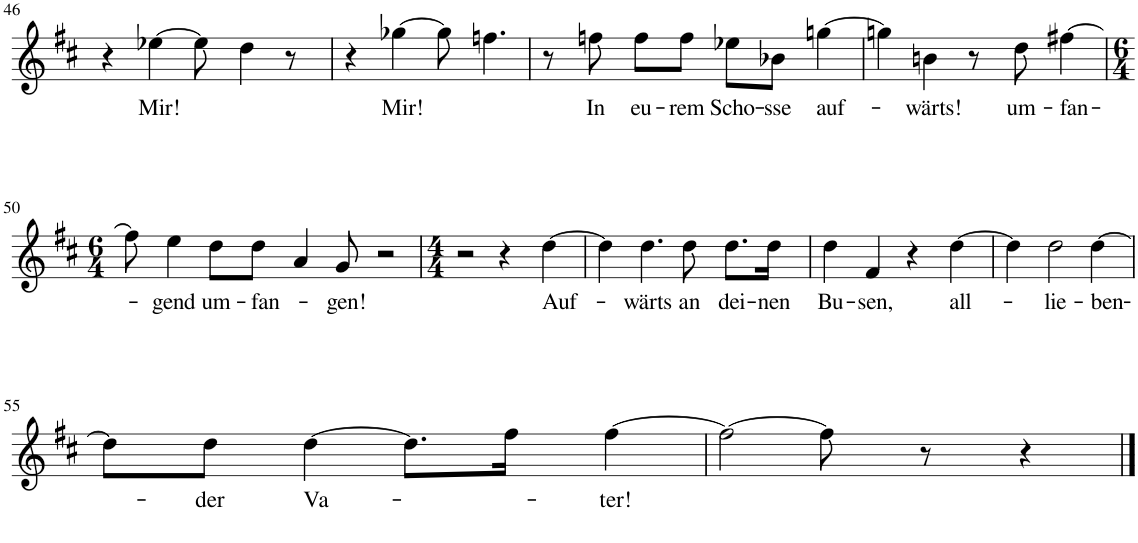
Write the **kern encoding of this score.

**kern	**text
*part1	*part1
*staff1	*staff1
*I"Piano	*
*I'Pno	*
!!LO:PB:g=z
*clefG2	*
*k[f#c#]	*
*M4/4	*
=46	=46
4r	.
!	!LO:LY:b
[4ee-X\	Mir!
8ee-\]	.
4dd\	.
8r	.
=47	=47
4r	.
!	!LO:LY:b
[4gg-X\	Mir!
8gg-\]	.
4.ffn\	.
=48	=48
8r	.
!	!LO:LY:b
8ffn\	In
!	!LO:LY:b
8ff\L	eu-
!	!LO:LY:b
8ff\J	-rem
!	!LO:LY:b
8ee-X\L	Scho-
!	!LO:LY:b
8b-X\J	-sse
!	!LO:LY:b
[4ggn\	auf-
=49	=49
4ggn\]	.
!	!LO:LY:b
4bn\	-wärts!
8r	.
!	!LO:LY:b
8dd\	um-
!	!LO:LY:b
[4ff#X\	-fan-
!!LO:LB:g=z
=50	=50
*M6/4	*
8ff#\]	.
!	!LO:LY:b
4ee\	-gend
!	!LO:LY:b
8dd\L	um-
!	!LO:LY:b
8dd\J	-fan-
4a/	.
!	!LO:LY:b
8g/	-gen!
2r	.
=51	=51
*M4/4	*
2r	.
4r	.
!	!LO:LY:b
[4dd\	Auf-
=52	=52
4dd\]	.
!	!LO:LY:b
4.dd\	-wärts
!	!LO:LY:b
8dd\	an
!	!LO:LY:b
8.dd\L	dei-
!	!LO:LY:b
16dd\Jk	-nen
=53	=53
!	!LO:LY:b
4dd\	Bu-
!	!LO:LY:b
4f#/	-sen,
4r	.
!	!LO:LY:b
[4dd\	all-
=54	=54
4dd\]	.
!	!LO:LY:b
2dd\	-lie-
!	!LO:LY:b
[4dd\	-ben-
!!LO:LB:g=z
=55	=55
8dd\L]	.
!	!LO:LY:b
8dd\J	-der
!	!LO:LY:b
[4dd\	Va-
8.dd\L]	.
16ff#\Jk	.
!	!LO:LY:b
[4ff#\	-ter!
=56	=56
2ff#\_	.
8ff#\]	.
8r	.
4r	.
==	==
*-	*-
